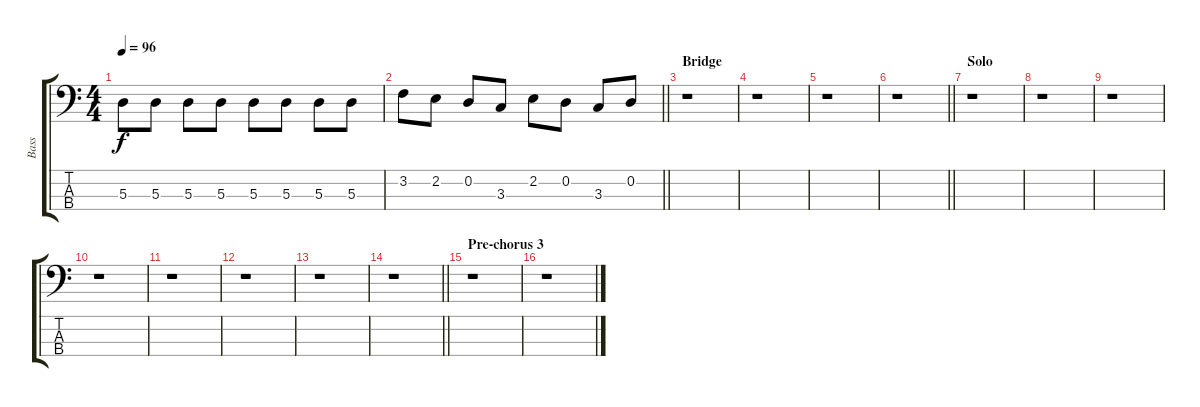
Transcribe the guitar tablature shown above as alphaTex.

\track ("Bass" "Bass") {instrument electricbasspick}
\staff {score tabs}
\tuning (G2 D2 A1 E1) {hide}
\ts (4 4)
\tempo 96
\clef f4
\ks c
5.3.8{dy f} 5.3.8 5.3.8 5.3.8 5.3.8 5.3.8 5.3.8 5.3.8 |
\barLineRight lightlight
3.2.8 2.2.8 0.2.8 3.3.8 2.2.8 0.2.8 3.3.8 0.2.8 |
\section ("" "Bridge")
r.1 |
r.1 |
r.1 |
\barLineRight lightlight
r.1 |
\section ("" "Solo")
r.1 |
r.1 |
r.1 |
r.1 |
r.1 |
r.1 |
r.1 |
\barLineRight lightlight
r.1 |
\section ("" "Pre-chorus 3")
r.1 |
r.1
